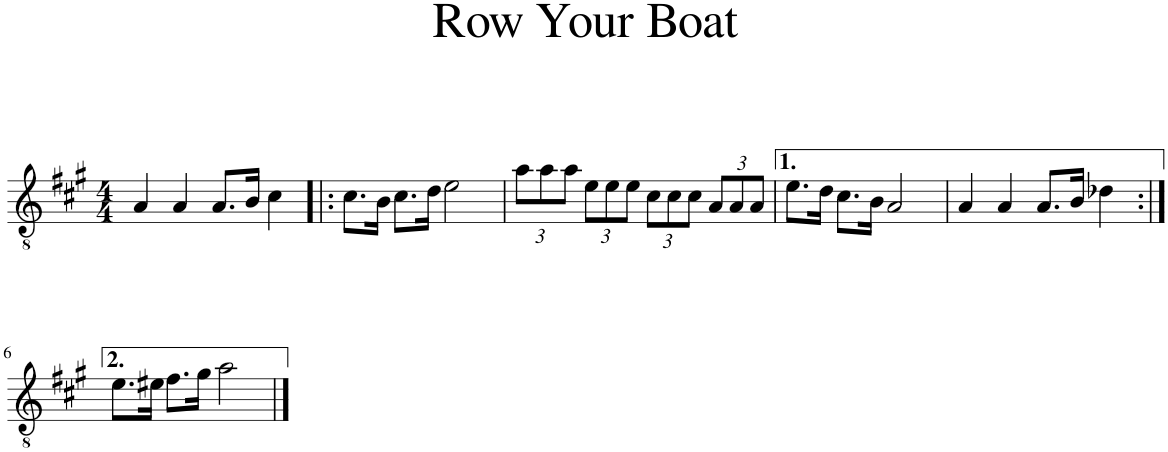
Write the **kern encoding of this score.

**kern
*part1
*staff1
*I"Classical Guitar
*I'Guit.
*clefGv2
*k[f#c#g#]
*M4/4
=1
4A/
4A/
8.A/L
16B/Jk
4c#\
=2!|:
8.c#\L
16B\Jk
8.c#\L
16d\Jk
2e\
=3
*Xbrackettup
12a\L
12a\
12a\J
12e\L
12e\
12e\J
12c#\L
12c#\
12c#\J
12A/L
12A/
12A/J
=4
8.e\L
16d\Jk
8.c#\L
16B\Jk
2A/
=5
4A/
4A/
8.A/L
16B/Jk
4d-X\
!!LO:LB:g=z
=6:|!
8.e\L
16e#X\Jk
8.f#\L
16g#\Jk
2a\
==
*-
